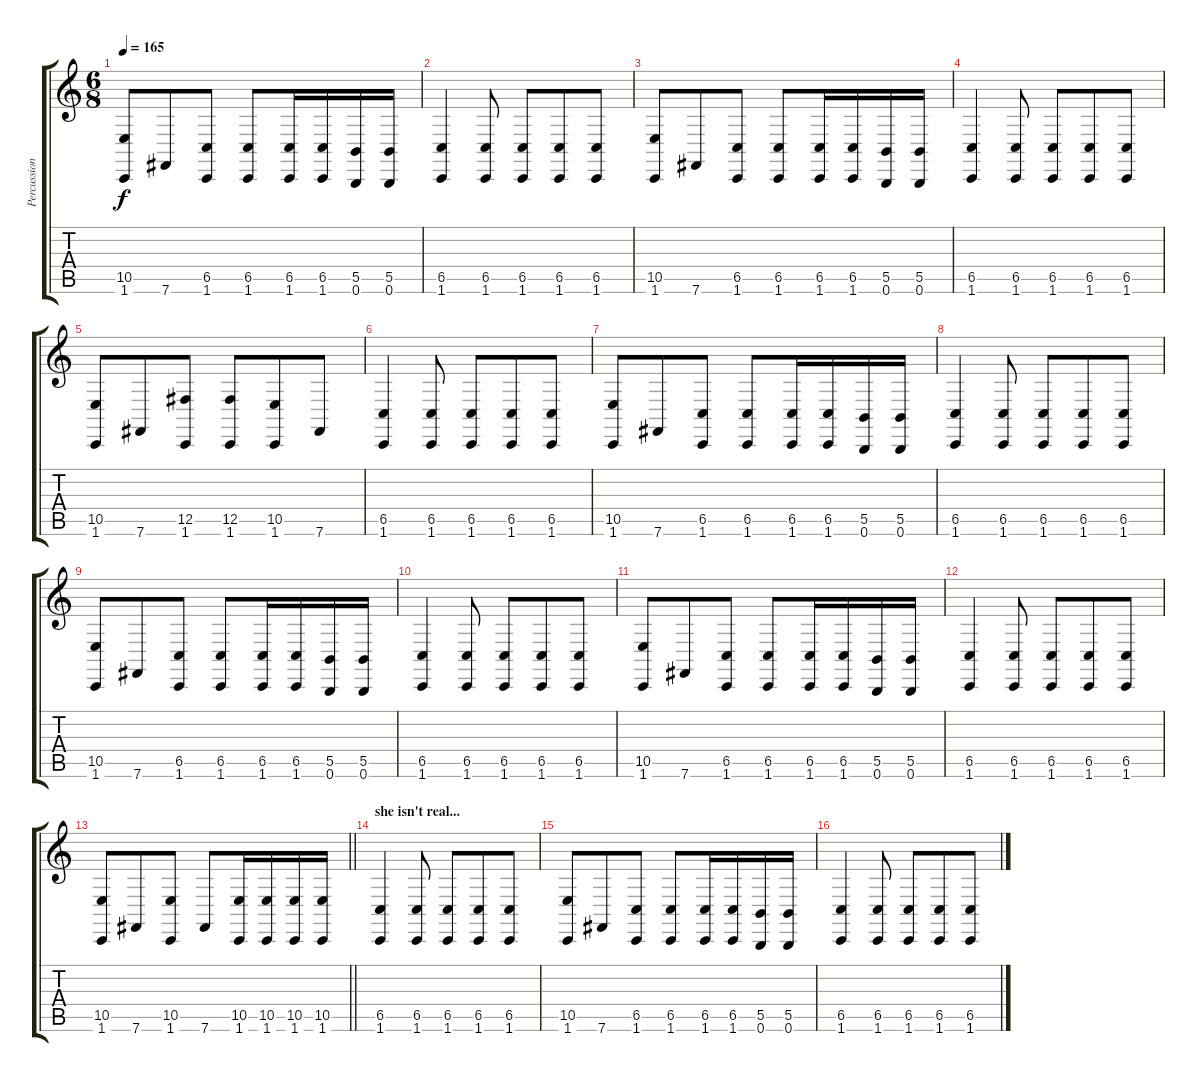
\track ("Percussion" "Percussion") {instrument timpani}
\staff {score tabs}
\tuning (Db4 Ab3 E3 B2 Gb2 B1) {hide}
\ts (6 8)
\tempo 165
\clef g2
\ks c
(10.5 1.6).8{dy f} 7.6.8 (6.5 1.6).8 (6.5 1.6).8 (6.5 1.6).16 (6.5 1.6).16 (5.5 0.6).16 (5.5 0.6).16 |
(6.5 1.6).4 (6.5 1.6).8 (6.5 1.6).8 (6.5 1.6).8 (6.5 1.6).8 |
(10.5 1.6).8 7.6.8 (6.5 1.6).8 (6.5 1.6).8 (6.5 1.6).16 (6.5 1.6).16 (5.5 0.6).16 (5.5 0.6).16 |
(6.5 1.6).4 (6.5 1.6).8 (6.5 1.6).8 (6.5 1.6).8 (6.5 1.6).8 |
(10.5 1.6).8 7.6.8 (12.5 1.6).8 (12.5 1.6).8 (10.5 1.6).8 7.6.8 |
(6.5 1.6).4 (6.5 1.6).8 (6.5 1.6).8 (6.5 1.6).8 (6.5 1.6).8 |
(10.5 1.6).8 7.6.8 (6.5 1.6).8 (6.5 1.6).8 (6.5 1.6).16 (6.5 1.6).16 (5.5 0.6).16 (5.5 0.6).16 |
(6.5 1.6).4 (6.5 1.6).8 (6.5 1.6).8 (6.5 1.6).8 (6.5 1.6).8 |
(10.5 1.6).8 7.6.8 (6.5 1.6).8 (6.5 1.6).8 (6.5 1.6).16 (6.5 1.6).16 (5.5 0.6).16 (5.5 0.6).16 |
(6.5 1.6).4 (6.5 1.6).8 (6.5 1.6).8 (6.5 1.6).8 (6.5 1.6).8 |
(10.5 1.6).8 7.6.8 (6.5 1.6).8 (6.5 1.6).8 (6.5 1.6).16 (6.5 1.6).16 (5.5 0.6).16 (5.5 0.6).16 |
(6.5 1.6).4 (6.5 1.6).8 (6.5 1.6).8 (6.5 1.6).8 (6.5 1.6).8 |
\barLineRight lightlight
(10.5 1.6).8 7.6.8 (10.5 1.6).8 7.6.8 (10.5 1.6).16 (10.5 1.6).16 (10.5 1.6).16 (10.5 1.6).16 |
\section ("" "she isn't real...")
(6.5 1.6).4 (6.5 1.6).8 (6.5 1.6).8 (6.5 1.6).8 (6.5 1.6).8 |
(10.5 1.6).8 7.6.8 (6.5 1.6).8 (6.5 1.6).8 (6.5 1.6).16 (6.5 1.6).16 (5.5 0.6).16 (5.5 0.6).16 |
(6.5 1.6).4 (6.5 1.6).8 (6.5 1.6).8 (6.5 1.6).8 (6.5 1.6).8
